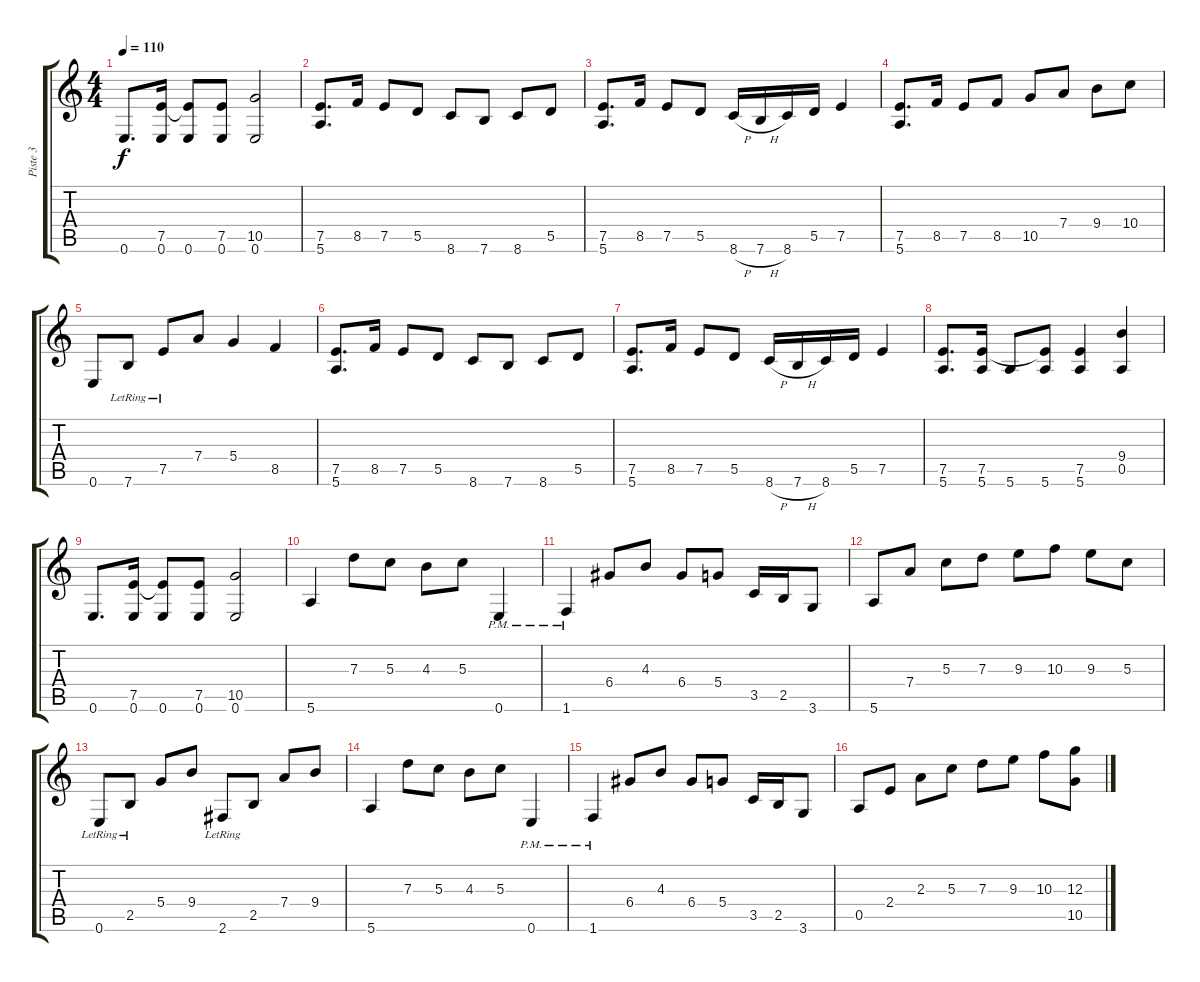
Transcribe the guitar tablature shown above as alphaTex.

\track ("Piste 3" "Piste 3") {instrument distortionguitar}
\staff {score tabs}
\tuning (E4 B3 G3 D3 A2 E2) {hide}
\ts (4 4)
\tempo 110
\clef g2
\ks c
0.6.8{d dy f} (7.5 0.6).16 (7.5{t} 0.6).8 (7.5 0.6).8 (10.5 0.6).2 |
(7.5 5.6).8{d} 8.5.16 7.5.8 5.5.8 8.6.8 7.6.8 8.6.8 5.5.8 |
(7.5 5.6).8{d} 8.5.16 7.5.8 5.5.8 8.6{h}.16 7.6{h}.16 8.6.16 5.5.16 7.5.4 |
(7.5 5.6).8{d} 8.5.16 7.5.8 8.5.8 10.5.8 7.4.8 9.4.8 10.4.8 |
0.6.8 7.6{lr}.8 7.5{lr}.8 7.4.8 5.4.4 8.5.4 |
(7.5 5.6).8{d} 8.5.16 7.5.8 5.5.8 8.6.8 7.6.8 8.6.8 5.5.8 |
(7.5 5.6).8{d} 8.5.16 7.5.8 5.5.8 8.6{h}.16 7.6{h}.16 8.6.16 5.5.16 7.5.4 |
(7.5 5.6).8{d} (7.5 5.6).16 5.6.8 (7.5{t} 5.6).8 (7.5 5.6).4 (9.4 0.5).4 |
0.6.8{d} (7.5 0.6).16 (7.5{t} 0.6).8 (7.5 0.6).8 (10.5 0.6).2 |
5.6.4 7.3.8 5.3.8 4.3.8 5.3.8 0.6{pm}.4 |
1.6{pm}.4 6.4.8 4.3.8 6.4.8 5.4.8 3.5.16 2.5.16 3.6.8 |
5.6.8 7.4.8 5.3.8 7.3.8 9.3.8 10.3.8 9.3.8 5.3.8 |
0.6{lr}.8 2.5{lr}.8 5.4.8 9.4.8 2.6{lr}.8 2.5.8 7.4.8 9.4.8 |
5.6.4 7.3.8 5.3.8 4.3.8 5.3.8 0.6{pm}.4 |
1.6{pm}.4 6.4.8 4.3.8 6.4.8 5.4.8 3.5.16 2.5.16 3.6.8 |
0.5.8 2.4.8 2.3.8 5.3.8 7.3.8 9.3.8 10.3.8 (12.3 10.5).8
